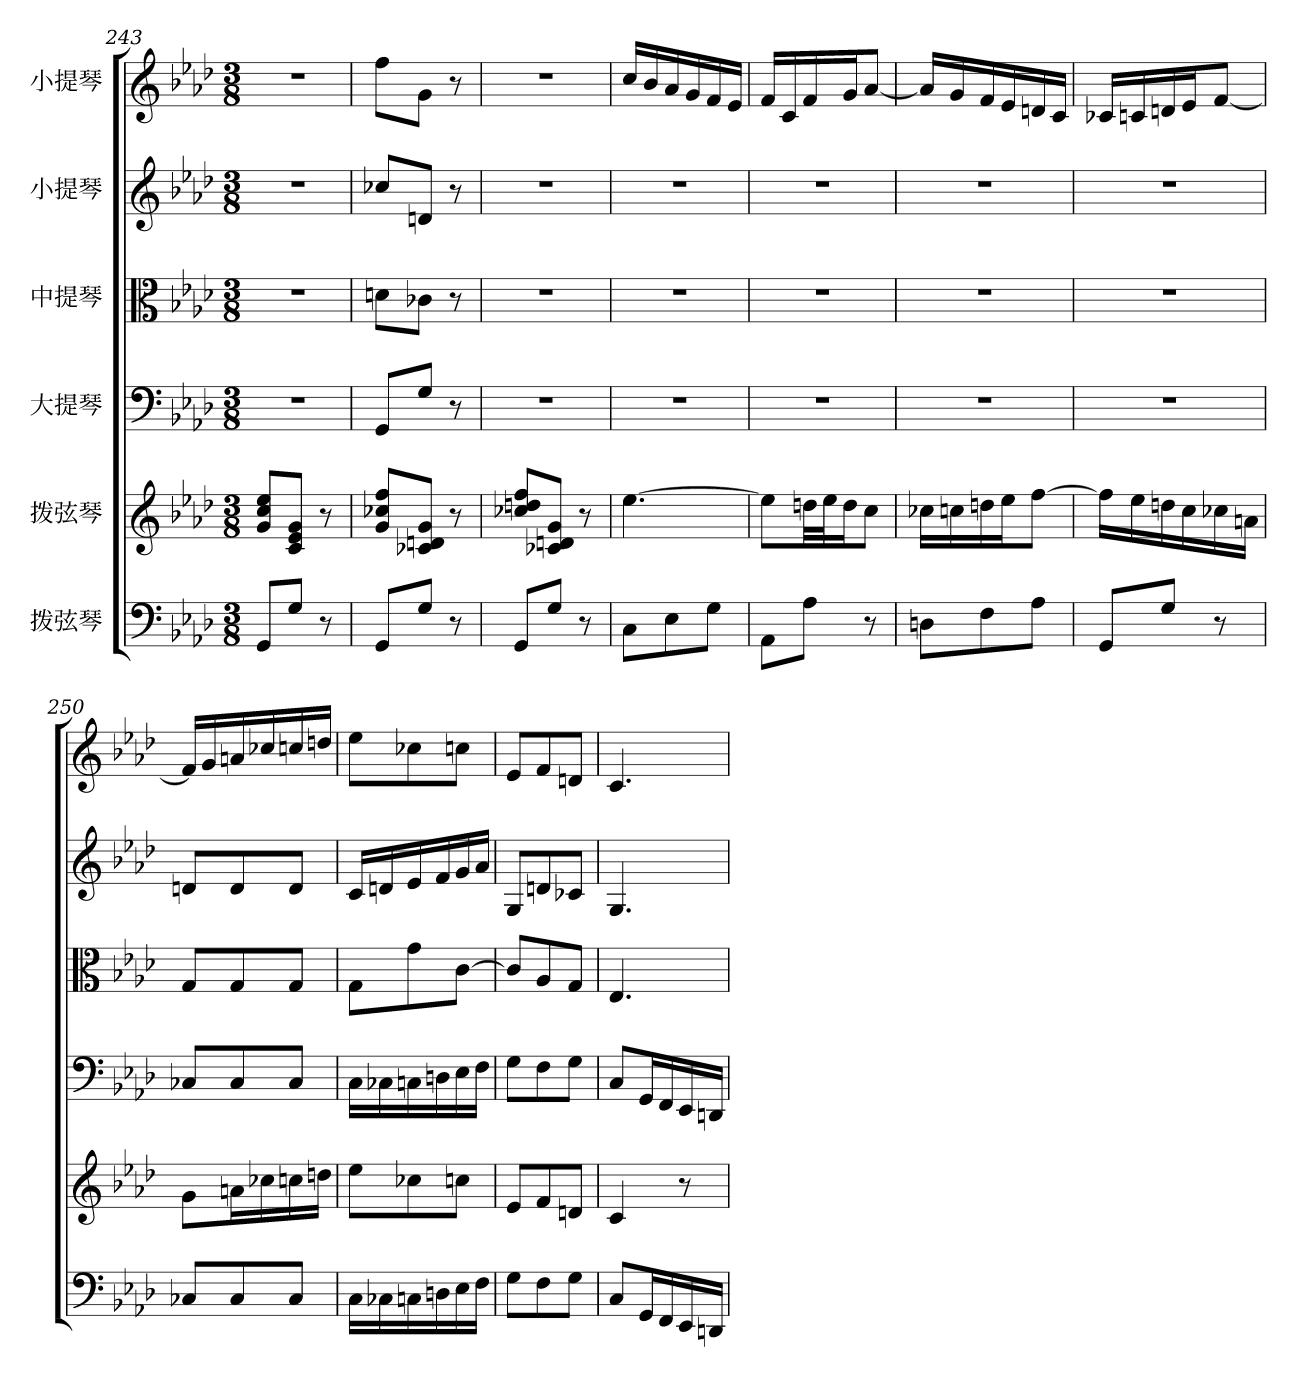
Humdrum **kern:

**kern	**kern	**kern	**kern	**kern	**kern
*part6	*part5	*part4	*part3	*part2	*part1
*staff6	*staff5	*staff4	*staff3	*staff2	*staff1
*I"拨弦琴	*I"拨弦琴	*I"大提琴	*I"中提琴	*I"小提琴	*I"小提琴
*clefF4	*clefG2	*clefF4	*clefC3	*clefG2	*clefG2
*k[b-e-a-d-]	*k[b-e-a-d-]	*k[b-e-a-d-]	*k[b-e-a-d-]	*k[b-e-a-d-]	*k[b-e-a-d-]
*M3/8	*M3/8	*M3/8	*M3/8	*M3/8	*M3/8
=243	=243	=243	=243	=243	=243
8GG/L	8g/ 8cc/ 8ee-/L	4.r	4.r	4.r	4.r
8G/J	8c/ 8e-/ 8g/J	.	.	.	.
8r	8r	.	.	.	.
=244	=244	=244	=244	=244	=244
8GG/L	8g/ 8cc-X/ 8ff/L	8GG/L	8dn\L	8cc-X/L	8ff\L
8G/J	8c-X/ 8dn/ 8g/J	8G/J	8c-X\J	8dn/J	8g\J
8r	8r	8r	8r	8r	8r
=245	=245	=245	=245	=245	=245
8GG/L	8cc-X/ 8ddn/ 8ff/L	4.r	4.r	4.r	4.r
8G/J	8c-X/ 8dn/ 8g/J	.	.	.	.
8r	8r	.	.	.	.
=246	=246	=246	=246	=246	=246
8C\L	[4.ee-\	4.r	4.r	4.r	16cc/LL
.	.	.	.	.	16b-/
8E-\	.	.	.	.	16a-/
.	.	.	.	.	16g/
8G\J	.	.	.	.	16f/
.	.	.	.	.	16e-/JJ
!!LO:LB:g=z
=247	=247	=247	=247	=247	=247
8AA-\L	8ee-\L]	4.r	4.r	4.r	16f/LL
.	.	.	.	.	16c/
8A-\J	32ddn\LL	.	.	.	16f/
.	32ee-\J	.	.	.	.
.	16dd\J	.	.	.	16g/J
8r	8cc\J	.	.	.	[8a-/J
=248	=248	=248	=248	=248	=248
8Dn\L	16cc-X\LL	4.r	4.r	4.r	16a-/LL]
.	16ccn\	.	.	.	16g/
8F\	16ddn\	.	.	.	16f/
.	16ee-\J	.	.	.	16e-/
8A-\J	[8ff\J	.	.	.	16dn/
.	.	.	.	.	16c/JJ
=249	=249	=249	=249	=249	=249
8GG/L	16ff\LL]	4.r	4.r	4.r	16c-X/LL
.	16ee-\	.	.	.	16cn/
8G/J	16ddn\	.	.	.	16dn/
.	16cc\	.	.	.	16e-/J
8r	16cc-X\	.	.	.	[8f/J
.	16an\JJ	.	.	.	.
=250	=250	=250	=250	=250	=250
8C-X/L	8g\L	8C-X/L	8G/L	8dn/L	16f/LL]
.	.	.	.	.	16g/
8C-/	16an\L	8C-/	8G/	8d/	16an/
.	16cc-X\	.	.	.	16cc-X/
8C-/J	16ccn\	8C-/J	8G/J	8d/J	16ccn/
.	16ddn\JJ	.	.	.	16ddn/JJ
!!LO:PB:g=z
=251	=251	=251	=251	=251	=251
16C\LL	8ee-\L	16C\LL	8G\L	16c/LL	8ee-\L
16C-X\	.	16C-X\	.	16dn/	.
16Cn\	8cc-X\	16Cn\	8g\	16e-/	8cc-X\
16Dn\	.	16Dn\	.	16f/	.
16E-\	8ccn\J	16E-\	[8c\J	16g/	8ccn\J
16F\JJ	.	16F\JJ	.	16a-/JJ	.
=252	=252	=252	=252	=252	=252
8G\L	8e-/L	8G\L	8c/L]	8G/L	8e-/L
8F\	8f/	8F\	8A-/	8dn/	8f/
8G\J	8dn/J	8G\J	8G/J	8c-X/J	8dn/J
=253	=253	=253	=253	=253	=253
8C/L	4c/	8C/L	4.E-/	4.G/	4.c/
16GG/L	.	16GG/L	.	.	.
16FF/	.	16FF/	.	.	.
16EE-/	8r	16EE-/	.	.	.
16DDn/JJ	.	16DDn/JJ	.	.	.
=	=	=	=	=	=
*-	*-	*-	*-	*-	*-
